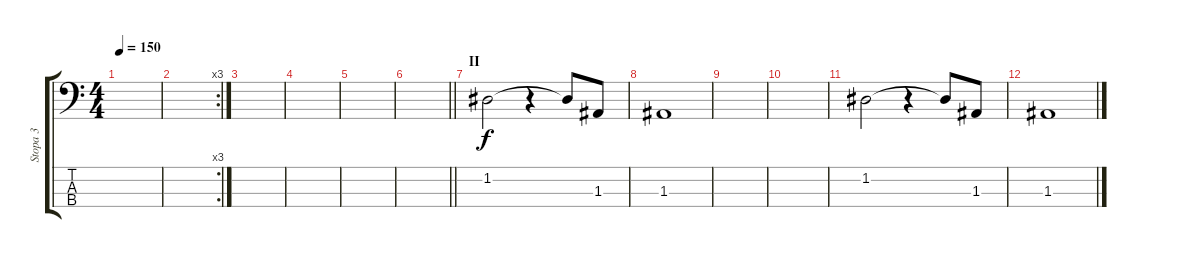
\track ("Stopa 3" "Stopa 3") {instrument electricbassfinger}
\staff {score tabs}
\tuning (G2 D2 A1 E1) {hide}
\ts (4 4)
\tempo 150
\clef f4
\ks c
|
\rc 3
|
|
|
|
\barLineRight lightlight
|
\section ("" "II")
1.2.2 r.4 1.2{t}.8 1.3.8 |
1.3.1 |
|
|
1.2.2 r.4 1.2{t}.8 1.3.8 |
1.3.1
